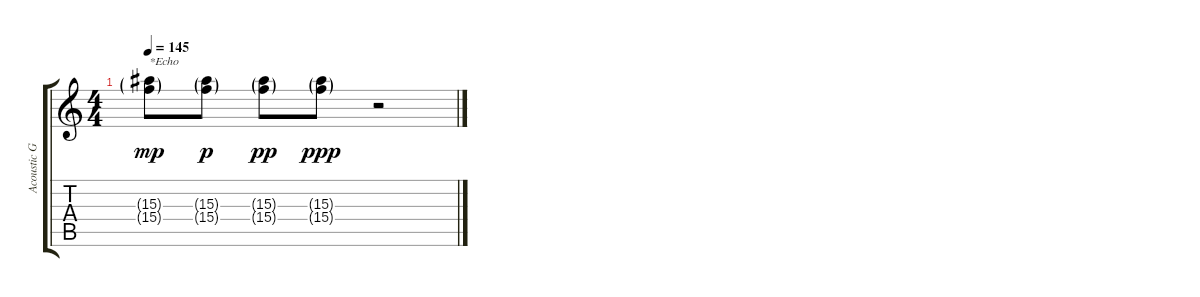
\track ("Acoustic Guitar" "Acoustic G") {instrument acousticguitarsteel}
\staff {score tabs}
\tuning (E4 B3 G3 D3 A2 E2) {hide}
\ts (4 4)
\tempo 145
\clef g2
\ks c
(15.3{g} 15.4{g}).8{txt "*Echo" dy mp} (15.3{g} 15.4{g}).8{dy p} (15.3{g} 15.4{g}).8{dy pp} (15.3{g} 15.4{g}).8{dy ppp} r.2
